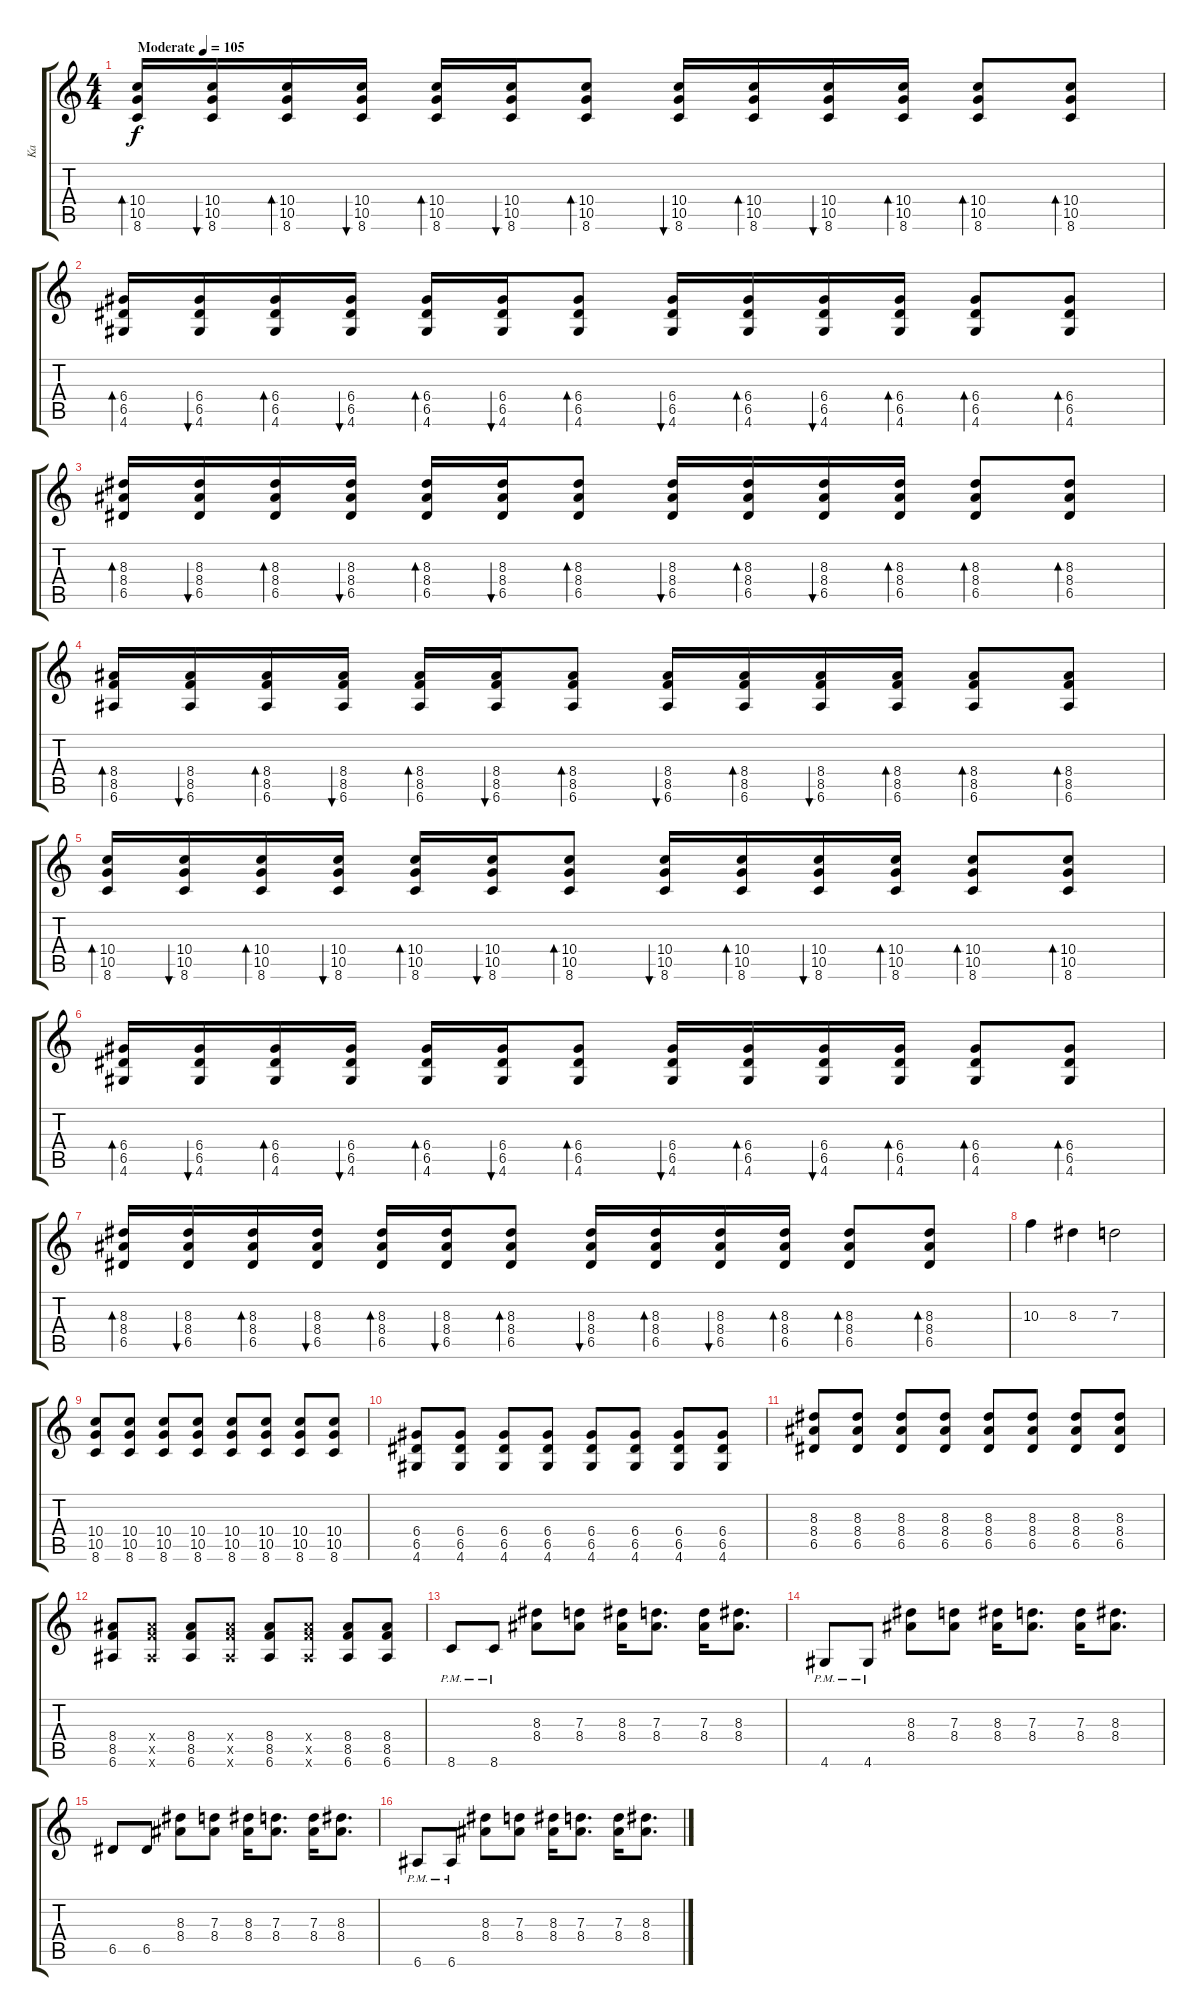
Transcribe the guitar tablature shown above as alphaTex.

\track ("Ka" "Ka") {instrument distortionguitar}
\staff {score tabs}
\tuning (E4 B3 G3 D3 A2 E2) {hide}
\ts (4 4)
\tempo (105 "Moderate")
\clef g2
\ks c
(10.4 10.5 8.6).16{bd 60 dy f volume 10 instrument acousticguitarsteel} (10.4 10.5 8.6).16{bu 60} (10.4 10.5 8.6).16{bd 60} (10.4 10.5 8.6).16{bu 60} (10.4 10.5 8.6).16{bd 60} (10.4 10.5 8.6).16{bu 60} (10.4 10.5 8.6).8{bd 60} (10.4 10.5 8.6).16{bu 60} (10.4 10.5 8.6).16{bd 60} (10.4 10.5 8.6).16{bu 60} (10.4 10.5 8.6).16{bd 60} (10.4 10.5 8.6).8{bd 60} (10.4 10.5 8.6).8{bd 60} |
(6.4 6.5 4.6).16{bd 60} (6.4 6.5 4.6).16{bu 60} (6.4 6.5 4.6).16{bd 60} (6.4 6.5 4.6).16{bu 60} (6.4 6.5 4.6).16{bd 60} (6.4 6.5 4.6).16{bu 60} (6.4 6.5 4.6).8{bd 60} (6.4 6.5 4.6).16{bu 60} (6.4 6.5 4.6).16{bd 60} (6.4 6.5 4.6).16{bu 60} (6.4 6.5 4.6).16{bd 60} (6.4 6.5 4.6).8{bd 60} (6.4 6.5 4.6).8{bd 60} |
(8.3 8.4 6.5).16{bd 60} (8.3 8.4 6.5).16{bu 60} (8.3 8.4 6.5).16{bd 60} (8.3 8.4 6.5).16{bu 60} (8.3 8.4 6.5).16{bd 60} (8.3 8.4 6.5).16{bu 60} (8.3 8.4 6.5).8{bd 60} (8.3 8.4 6.5).16{bu 60} (8.3 8.4 6.5).16{bd 60} (8.3 8.4 6.5).16{bu 60} (8.3 8.4 6.5).16{bd 60} (8.3 8.4 6.5).8{bd 60} (8.3 8.4 6.5).8{bd 60} |
(8.4 8.5 6.6).16{bd 60} (8.4 8.5 6.6).16{bu 60} (8.4 8.5 6.6).16{bd 60} (8.4 8.5 6.6).16{bu 60} (8.4 8.5 6.6).16{bd 60} (8.4 8.5 6.6).16{bu 60} (8.4 8.5 6.6).8{bd 60} (8.4 8.5 6.6).16{bu 60} (8.4 8.5 6.6).16{bd 60} (8.4 8.5 6.6).16{bu 60} (8.4 8.5 6.6).16{bd 60} (8.4 8.5 6.6).8{bd 60} (8.4 8.5 6.6).8{bd 60} |
(10.4 10.5 8.6).16{bd 60} (10.4 10.5 8.6).16{bu 60} (10.4 10.5 8.6).16{bd 60} (10.4 10.5 8.6).16{bu 60} (10.4 10.5 8.6).16{bd 60} (10.4 10.5 8.6).16{bu 60} (10.4 10.5 8.6).8{bd 60} (10.4 10.5 8.6).16{bu 60} (10.4 10.5 8.6).16{bd 60} (10.4 10.5 8.6).16{bu 60} (10.4 10.5 8.6).16{bd 60} (10.4 10.5 8.6).8{bd 60} (10.4 10.5 8.6).8{bd 60} |
(6.4 6.5 4.6).16{bd 60} (6.4 6.5 4.6).16{bu 60} (6.4 6.5 4.6).16{bd 60} (6.4 6.5 4.6).16{bu 60} (6.4 6.5 4.6).16{bd 60} (6.4 6.5 4.6).16{bu 60} (6.4 6.5 4.6).8{bd 60} (6.4 6.5 4.6).16{bu 60} (6.4 6.5 4.6).16{bd 60} (6.4 6.5 4.6).16{bu 60} (6.4 6.5 4.6).16{bd 60} (6.4 6.5 4.6).8{bd 60} (6.4 6.5 4.6).8{bd 60} |
(8.3 8.4 6.5).16{bd 60} (8.3 8.4 6.5).16{bu 60} (8.3 8.4 6.5).16{bd 60} (8.3 8.4 6.5).16{bu 60} (8.3 8.4 6.5).16{bd 60} (8.3 8.4 6.5).16{bu 60} (8.3 8.4 6.5).8{bd 60} (8.3 8.4 6.5).16{bu 60} (8.3 8.4 6.5).16{bd 60} (8.3 8.4 6.5).16{bu 60} (8.3 8.4 6.5).16{bd 60} (8.3 8.4 6.5).8{bd 60} (8.3 8.4 6.5).8{bd 60} |
10.3.4 8.3.4 7.3.2 |
(10.4 10.5 8.6).8{volume 12 instrument distortionguitar} (10.4 10.5 8.6).8 (10.4 10.5 8.6).8 (10.4 10.5 8.6).8 (10.4 10.5 8.6).8 (10.4 10.5 8.6).8 (10.4 10.5 8.6).8 (10.4 10.5 8.6).8 |
(6.4 6.5 4.6).8 (6.4 6.5 4.6).8 (6.4 6.5 4.6).8 (6.4 6.5 4.6).8 (6.4 6.5 4.6).8 (6.4 6.5 4.6).8 (6.4 6.5 4.6).8 (6.4 6.5 4.6).8 |
(8.3 8.4 6.5).8 (8.3 8.4 6.5).8 (8.3 8.4 6.5).8 (8.3 8.4 6.5).8 (8.3 8.4 6.5).8 (8.3 8.4 6.5).8 (8.3 8.4 6.5).8 (8.3 8.4 6.5).8 |
(8.4 8.5 6.6).8 (8.4{x} 8.5{x} 6.6{x}).8 (8.4 8.5 6.6).8 (8.4{x} 8.5{x} 6.6{x}).8 (8.4 8.5 6.6).8 (8.4{x} 8.5{x} 6.6{x}).8 (8.4 8.5 6.6).8 (8.4 8.5 6.6).8 |
8.6{pm}.8 8.6{pm}.8 (8.3 8.4).8 (7.3 8.4).8 (8.3 8.4).16 (7.3 8.4).8{d} (7.3 8.4).16 (8.3 8.4).8{d} |
4.6{pm}.8 4.6{pm}.8 (8.3 8.4).8 (7.3 8.4).8 (8.3 8.4).16 (7.3 8.4).8{d} (7.3 8.4).16 (8.3 8.4).8{d} |
6.5.8 6.5.8 (8.3 8.4).8 (7.3 8.4).8 (8.3 8.4).16 (7.3 8.4).8{d} (7.3 8.4).16 (8.3 8.4).8{d} |
6.6{pm}.8 6.6{pm}.8 (8.3 8.4).8 (7.3 8.4).8 (8.3 8.4).16 (7.3 8.4).8{d} (7.3 8.4).16 (8.3 8.4).8{d}
